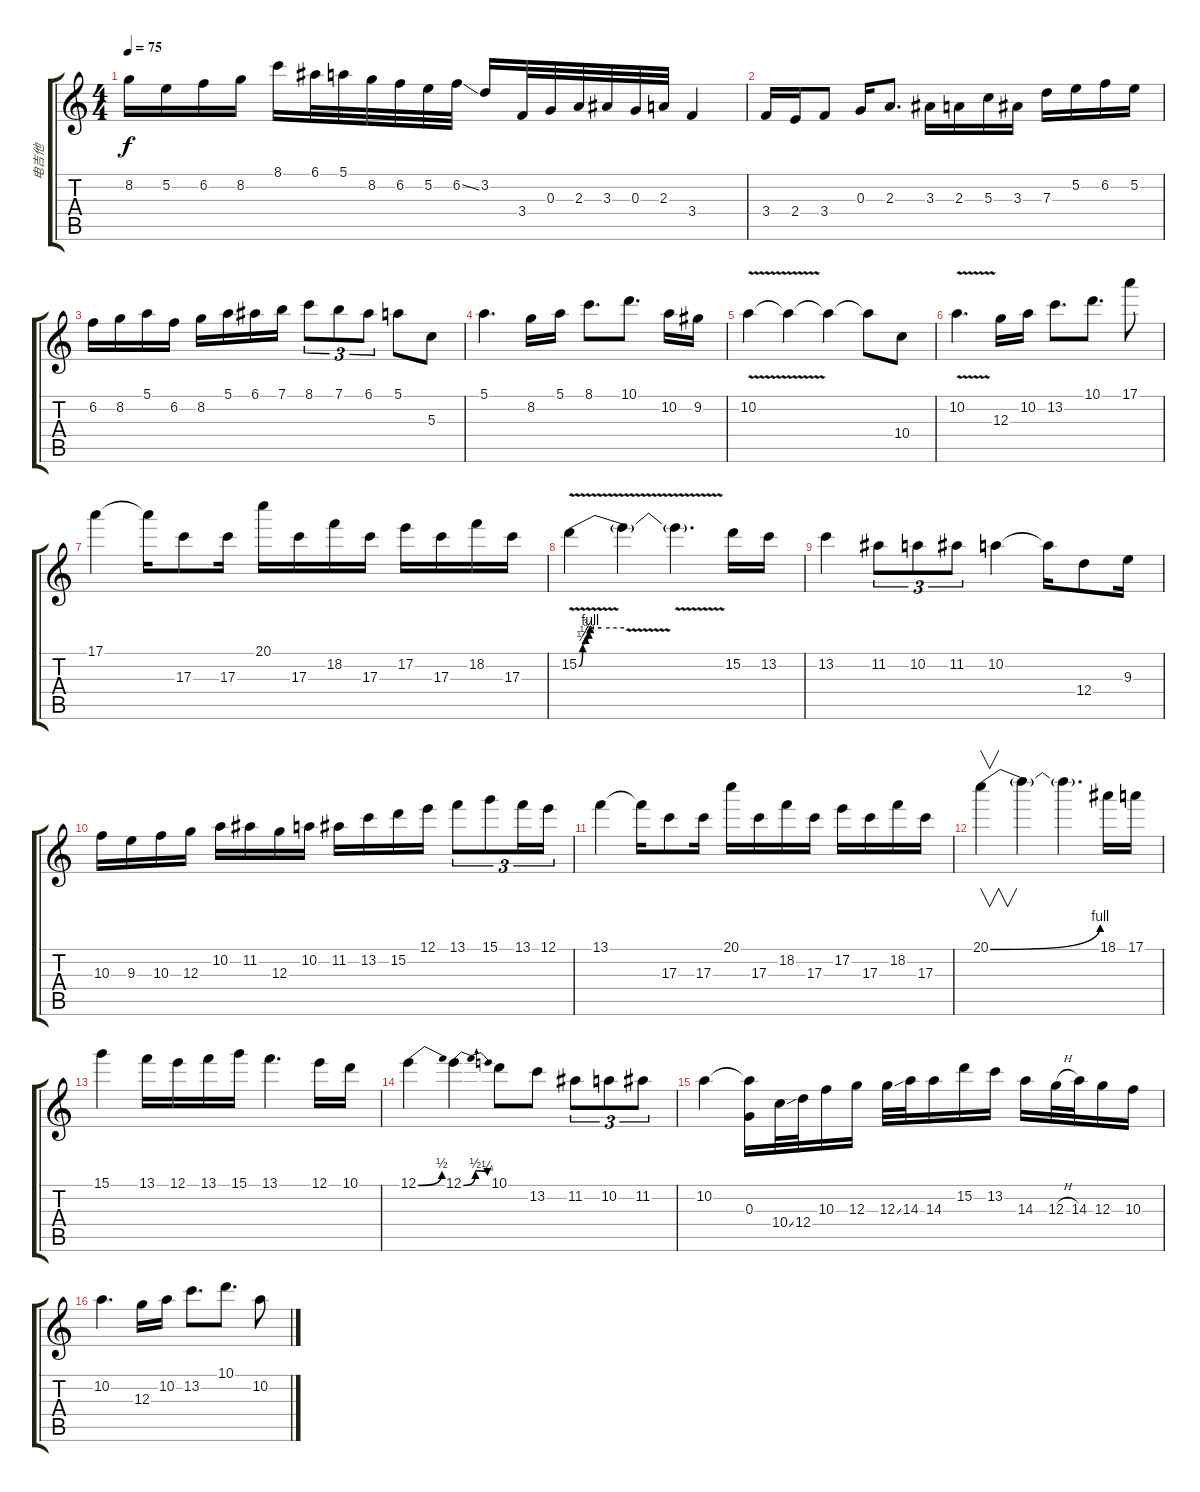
\track ("电吉他" "电吉他") {mute instrument overdrivenguitar}
\staff {score tabs}
\tuning (E4 B3 G3 D3 A2 E2) {hide}
\ts (4 4)
\tempo 75
\clef g2
\ks c
8.2.16{dy f} 5.2.16 6.2.16 8.2.16 8.1.16 6.1.32 5.1.32 8.2.32 6.2.32 5.2.32 6.2{ss}.32 3.2.16 3.4.32 0.3.32 2.3.32 3.3.32 0.3.32 2.3.32 3.4.4 |
3.4.16 2.4.16 3.4.8 0.3.16 2.3.8{d} 3.3.16 2.3.16 5.3.16 3.3.16 7.3.16 5.2.16 6.2.16 5.2.16 |
6.2.16 8.2.16 5.1.16 6.2.16 8.2.16 5.1.16 6.1.16 7.1.16 8.1.8{tu (3 2)} 7.1.8{tu (3 2)} 6.1.8{tu (3 2)} 5.1.8 5.3.8 |
5.1.4{d} 8.2.16 5.1.16 8.1.8{d} 10.1.8{d} 10.2.16 9.2.16 |
10.2{v}.4 10.2{t}.4 10.2{t}.4 10.2{t}.8 10.4.8 |
10.2{v}.4{d} 12.3.16 10.2.16 13.2.8{d} 10.1.8{d} 17.1.8 |
17.1.4 17.1{t}.16 17.3.8 17.3.16 20.1.16 17.3.16 18.2.16 17.3.16 17.2.16 17.3.16 18.2.16 17.3.16 |
15.2{be (custom 0 0 5 1 9 2 13 3 15 4 20 4 30 4 60 4) v}.4 15.2{v t}.4 15.2{v t}.4{d} 15.2.16 13.2.16 |
13.2.4 11.2.8{tu (3 2)} 10.2.8{tu (3 2)} 11.2.8{tu (3 2)} 10.2.4 10.2{t}.16 12.4.8 9.3.16 |
10.3.16 9.3.16 10.3.16 12.3.16 10.2.16 11.2.16 12.3.16 10.2.16 11.2.16 13.2.16 15.2.16 12.1.16 13.1.8{tu (3 2)} 15.1.8{tu (3 2)} 13.1.16{tu (3 2)} 12.1.16{tu (3 2)} |
13.1.4 13.1{t}.16 17.3.8 17.3.16 20.1.16 17.3.16 18.2.16 17.3.16 17.2.16 17.3.16 18.2.16 17.3.16 |
20.1{be (bend 0 0 60 4)}.4{v} 20.1{t}.4 20.1{t}.4{d} 18.1.16 17.1.16 |
15.1.4 13.1.16 12.1.16 13.1.16 15.1.16 13.1.4{d} 12.1.16 10.1.16 |
12.1{be (bend 0 0 60 2)}.4 12.1{be (bendrelease 0 0 30 2 45 2 60 1)}.4 10.1.8 13.2.8 11.2.8{tu (3 2)} 10.2.8{tu (3 2)} 11.2.8{tu (3 2)} |
10.2.4 (10.2{t} 0.3).16 10.4{ss}.32 12.4.32 10.3.16 12.3.16 12.3{ss}.32 14.3.32 14.3.16 15.2.16 13.2.16 14.3.16 12.3{h}.32 14.3.32 12.3.16 10.3.16 |
10.2.4{d} 12.3.16 10.2.16 13.2.8{d} 10.1.8{d} 10.2.8
